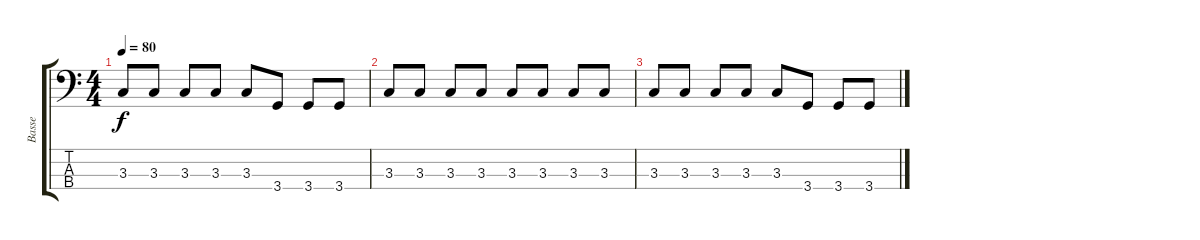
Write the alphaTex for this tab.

\track ("Basse" "Basse") {instrument electricbassfinger}
\staff {score tabs}
\tuning (G2 D2 A1 E1) {hide}
\ts (4 4)
\tempo 80
\clef f4
\ks c
3.3.8{dy f} 3.3.8 3.3.8 3.3.8 3.3.8 3.4.8 3.4.8 3.4.8 |
3.3.8 3.3.8 3.3.8 3.3.8 3.3.8 3.3.8 3.3.8 3.3.8 |
3.3.8 3.3.8 3.3.8 3.3.8 3.3.8 3.4.8 3.4.8 3.4.8
